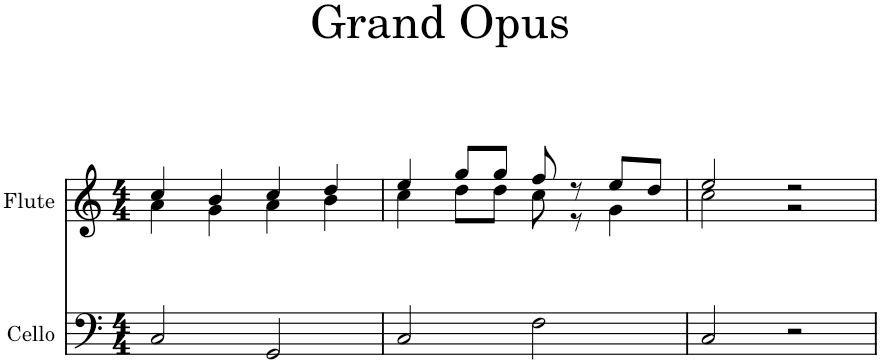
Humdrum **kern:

**kern	**kern
*part2	*part1
*staff2	*staff1
*I"Cello	*I"Flute
*	*I'Fl.
*clefF4	*clefG2
*k[]	*k[]
*M4/4	*M4/4
=1	=1
*	*^
2C/	4cc/	4a\
.	4b/	4g\
2GG/	4cc/	4a\
.	4dd/	4b\
=2	=2	=2
2C/	4ee/	4cc\
.	8gg/L	8dd\L
.	8gg/J	8dd\J
2F\	8ff/	8cc\
.	8r	8r
.	8ee/L	4g\
.	8dd/J	.
=3	=3	=3
2C/	2ee/	2cc\
2r	2r	2r
*	*v	*v
=	=
*-	*-
